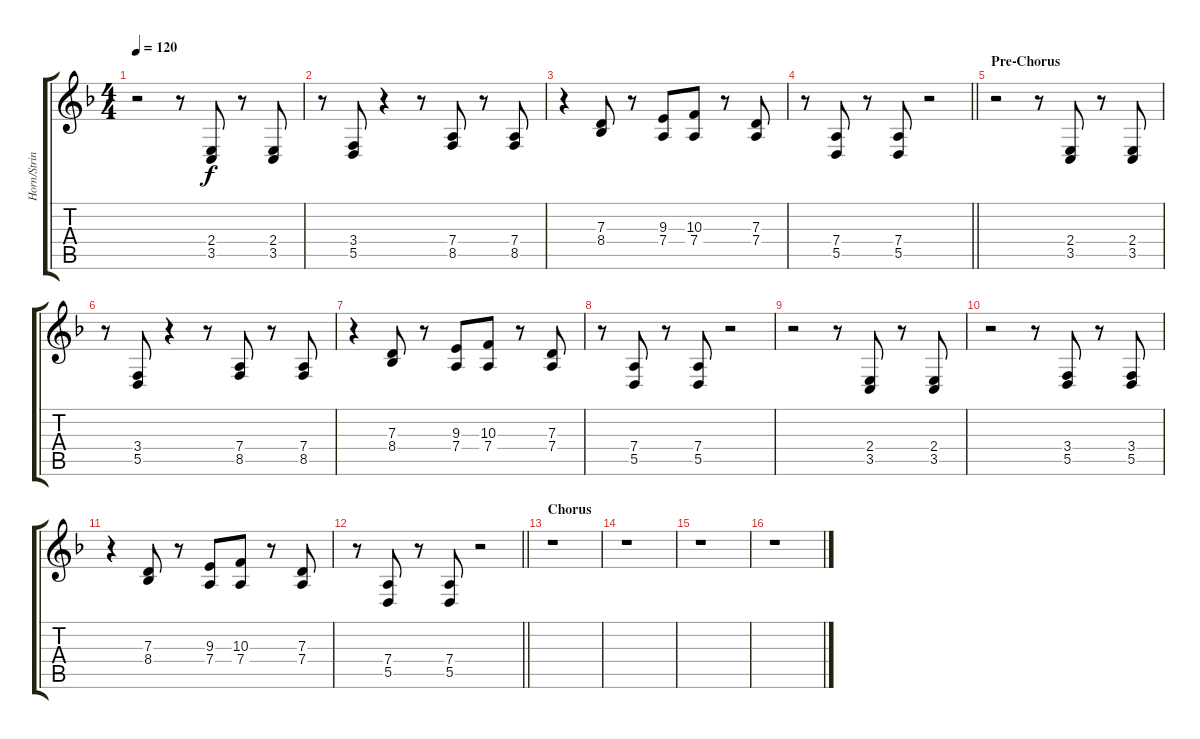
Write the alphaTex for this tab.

\track ("Horn/String Synth" "Horn/Strin") {instrument synthbrass1}
\staff {score tabs}
\tuning (E4 B3 G3 D3 A2 D2) {hide}
\ts (4 4)
\tempo 120
\clef g2
\ks dminor
r.2{dy f} r.8 (2.4 3.5).8 r.8 (2.4 3.5).8 |
r.8 (3.4 5.5).8 r.4 r.8 (7.4 8.5).8 r.8 (7.4 8.5).8 |
r.4 (7.3 8.4).8 r.8 (9.3 7.4).8 (10.3 7.4).8 r.8 (7.3 7.4).8 |
\barLineRight lightlight
r.8 (7.4 5.5).8 r.8 (7.4 5.5).8 r.2 |
\section ("" "Pre-Chorus")
r.2 r.8 (2.4 3.5).8 r.8 (2.4 3.5).8 |
r.8 (3.4 5.5).8 r.4 r.8 (7.4 8.5).8 r.8 (7.4 8.5).8 |
r.4 (7.3 8.4).8 r.8 (9.3 7.4).8 (10.3 7.4).8 r.8 (7.3 7.4).8 |
r.8 (7.4 5.5).8 r.8 (7.4 5.5).8 r.2 |
r.2 r.8 (2.4 3.5).8 r.8 (2.4 3.5).8 |
r.2 r.8 (3.4 5.5).8 r.8 (3.4 5.5).8 |
r.4 (7.3 8.4).8 r.8 (9.3 7.4).8 (10.3 7.4).8 r.8 (7.3 7.4).8 |
\barLineRight lightlight
r.8 (7.4 5.5).8 r.8 (7.4 5.5).8 r.2 |
\section ("" "Chorus")
r.1 |
r.1 |
r.1 |
r.1
